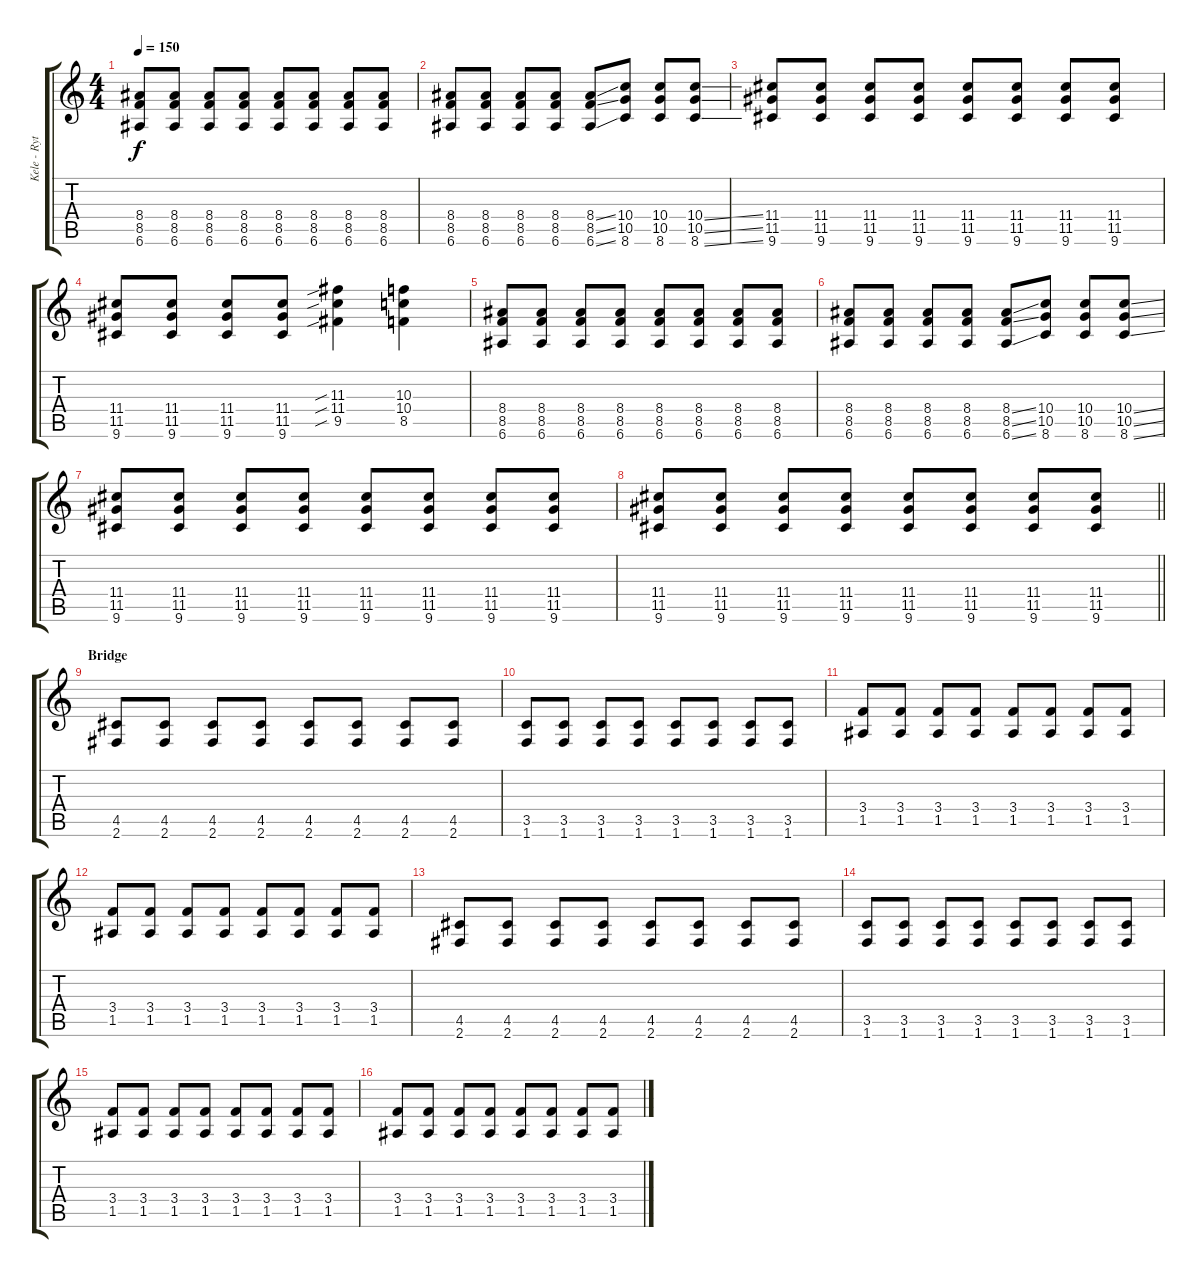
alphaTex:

\track ("Kele - Rythym Guitar" "Kele - Ryt") {instrument electricguitarclean}
\staff {score tabs}
\tuning (E4 B3 G3 D3 A2 E2) {hide}
\ts (4 4)
\tempo 150
\clef g2
\ks c
(8.4 8.5 6.6).8{dy f} (8.4 8.5 6.6).8 (8.4 8.5 6.6).8 (8.4 8.5 6.6).8 (8.4 8.5 6.6).8 (8.4 8.5 6.6).8 (8.4 8.5 6.6).8 (8.4 8.5 6.6).8 |
(8.4 8.5 6.6).8 (8.4 8.5 6.6).8 (8.4 8.5 6.6).8 (8.4 8.5 6.6).8 (8.4{ss} 8.5{ss} 6.6{ss}).8 (10.4 10.5 8.6).8 (10.4 10.5 8.6).8 (10.4{ss} 10.5{ss} 8.6{ss}).8 |
(11.4 11.5 9.6).8 (11.4 11.5 9.6).8 (11.4 11.5 9.6).8 (11.4 11.5 9.6).8 (11.4 11.5 9.6).8 (11.4 11.5 9.6).8 (11.4 11.5 9.6).8 (11.4 11.5 9.6).8 |
(11.4 11.5 9.6).8 (11.4 11.5 9.6).8 (11.4 11.5 9.6).8 (11.4 11.5 9.6).8 (11.3{sib} 11.4{sib} 9.5{sib}).4 (10.3 10.4 8.5).4 |
(8.4 8.5 6.6).8 (8.4 8.5 6.6).8 (8.4 8.5 6.6).8 (8.4 8.5 6.6).8 (8.4 8.5 6.6).8 (8.4 8.5 6.6).8 (8.4 8.5 6.6).8 (8.4 8.5 6.6).8 |
(8.4 8.5 6.6).8 (8.4 8.5 6.6).8 (8.4 8.5 6.6).8 (8.4 8.5 6.6).8 (8.4{ss} 8.5{ss} 6.6{ss}).8 (10.4 10.5 8.6).8 (10.4 10.5 8.6).8 (10.4{ss} 10.5{ss} 8.6{ss}).8 |
(11.4 11.5 9.6).8 (11.4 11.5 9.6).8 (11.4 11.5 9.6).8 (11.4 11.5 9.6).8 (11.4 11.5 9.6).8 (11.4 11.5 9.6).8 (11.4 11.5 9.6).8 (11.4 11.5 9.6).8 |
\barLineRight lightlight
(11.4 11.5 9.6).8 (11.4 11.5 9.6).8 (11.4 11.5 9.6).8 (11.4 11.5 9.6).8 (11.4 11.5 9.6).8 (11.4 11.5 9.6).8 (11.4 11.5 9.6).8 (11.4 11.5 9.6).8 |
\section ("" "Bridge")
(4.5 2.6).8 (4.5 2.6).8 (4.5 2.6).8 (4.5 2.6).8 (4.5 2.6).8 (4.5 2.6).8 (4.5 2.6).8 (4.5 2.6).8 |
(3.5 1.6).8 (3.5 1.6).8 (3.5 1.6).8 (3.5 1.6).8 (3.5 1.6).8 (3.5 1.6).8 (3.5 1.6).8 (3.5 1.6).8 |
(3.4 1.5).8 (3.4 1.5).8 (3.4 1.5).8 (3.4 1.5).8 (3.4 1.5).8 (3.4 1.5).8 (3.4 1.5).8 (3.4 1.5).8 |
(3.4 1.5).8 (3.4 1.5).8 (3.4 1.5).8 (3.4 1.5).8 (3.4 1.5).8 (3.4 1.5).8 (3.4 1.5).8 (3.4 1.5).8 |
(4.5 2.6).8 (4.5 2.6).8 (4.5 2.6).8 (4.5 2.6).8 (4.5 2.6).8 (4.5 2.6).8 (4.5 2.6).8 (4.5 2.6).8 |
(3.5 1.6).8 (3.5 1.6).8 (3.5 1.6).8 (3.5 1.6).8 (3.5 1.6).8 (3.5 1.6).8 (3.5 1.6).8 (3.5 1.6).8 |
(3.4 1.5).8 (3.4 1.5).8 (3.4 1.5).8 (3.4 1.5).8 (3.4 1.5).8 (3.4 1.5).8 (3.4 1.5).8 (3.4 1.5).8 |
(3.4 1.5).8 (3.4 1.5).8 (3.4 1.5).8 (3.4 1.5).8 (3.4 1.5).8 (3.4 1.5).8 (3.4 1.5).8 (3.4 1.5).8
